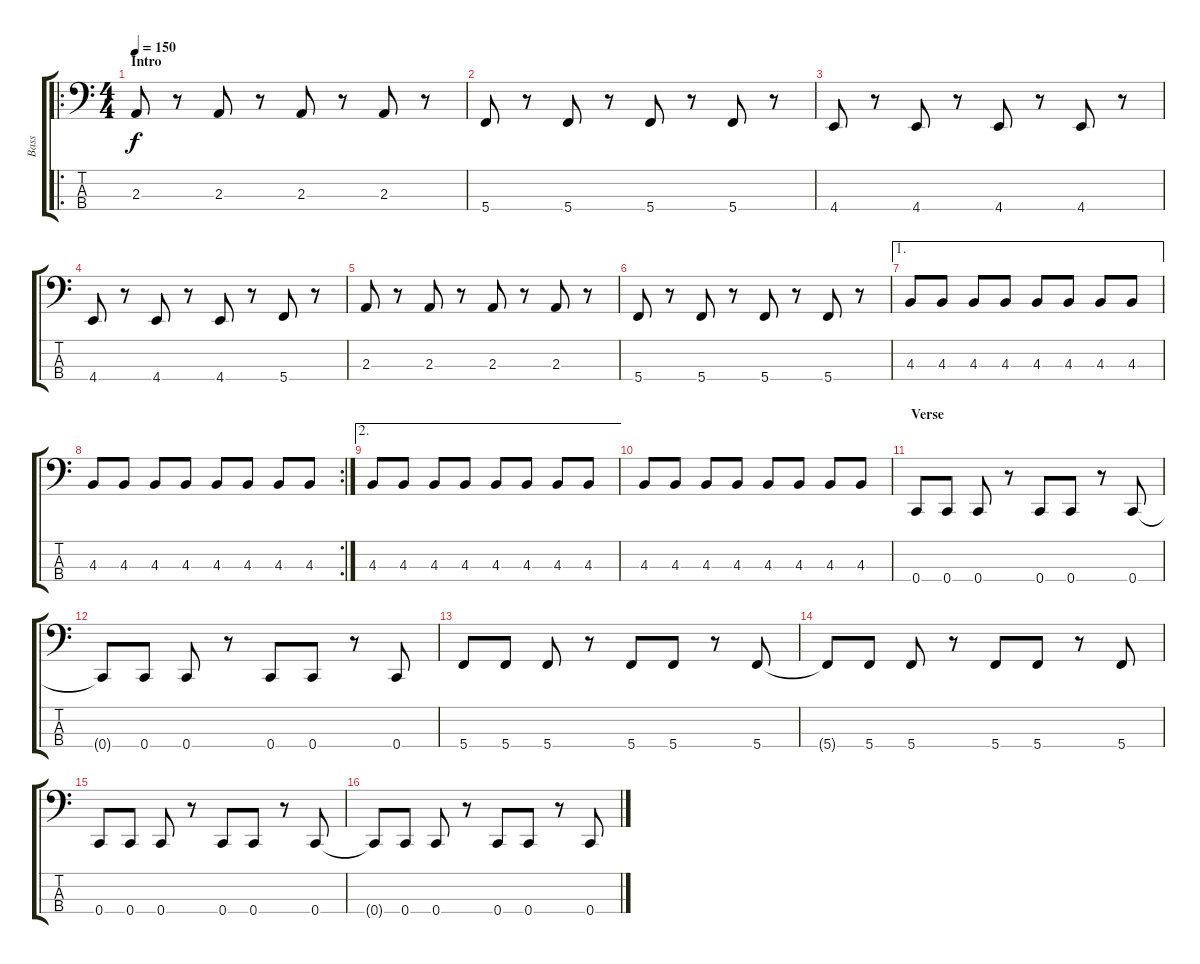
\track ("Bass" "Bass") {instrument electricbasspick}
\staff {score tabs}
\tuning (F2 C2 G1 C1) {hide}
\ro
\ts (4 4)
\section ("" "Intro")
\tempo 150
\clef f4
\ks c
2.3.8{dy f instrument electricbasspick} r.8 2.3.8 r.8 2.3.8 r.8 2.3.8 r.8 |
5.4.8 r.8 5.4.8 r.8 5.4.8 r.8 5.4.8 r.8 |
4.4.8 r.8 4.4.8 r.8 4.4.8 r.8 4.4.8 r.8 |
4.4.8 r.8 4.4.8 r.8 4.4.8 r.8 5.4.8 r.8 |
2.3.8 r.8 2.3.8 r.8 2.3.8 r.8 2.3.8 r.8 |
5.4.8 r.8 5.4.8 r.8 5.4.8 r.8 5.4.8 r.8 |
\ae 1
4.3.8 4.3.8 4.3.8 4.3.8 4.3.8 4.3.8 4.3.8 4.3.8 |
\rc 2
4.3.8 4.3.8 4.3.8 4.3.8 4.3.8 4.3.8 4.3.8 4.3.8 |
\ae 2
4.3.8 4.3.8 4.3.8 4.3.8 4.3.8 4.3.8 4.3.8 4.3.8 |
4.3.8 4.3.8 4.3.8 4.3.8 4.3.8 4.3.8 4.3.8 4.3.8 |
\section ("" "Verse")
0.4.8 0.4.8 0.4.8 r.8 0.4.8 0.4.8 r.8 0.4.8 |
0.4{t}.8 0.4.8 0.4.8 r.8 0.4.8 0.4.8 r.8 0.4.8 |
5.4.8 5.4.8 5.4.8 r.8 5.4.8 5.4.8 r.8 5.4.8 |
5.4{t}.8 5.4.8 5.4.8 r.8 5.4.8 5.4.8 r.8 5.4.8 |
0.4.8 0.4.8 0.4.8 r.8 0.4.8 0.4.8 r.8 0.4.8 |
0.4{t}.8 0.4.8 0.4.8 r.8 0.4.8 0.4.8 r.8 0.4.8
